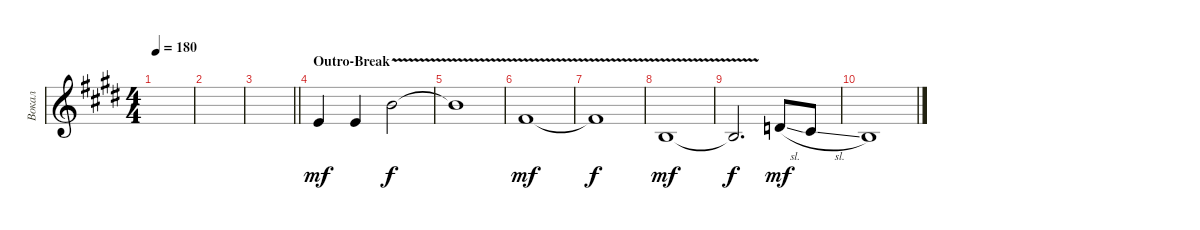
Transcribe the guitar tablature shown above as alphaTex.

\track ("Вокал" "Вокал") {instrument trumpet}
\staff {score}
\tuning (E4 B3 G3 D3 A2 E2) {hide}
\ts (4 4)
\tempo 180
\clef g2
\ks c#minor
|
|
\barLineRight lightlight
|
\section ("" "Outro-Break")
5.2.4{dy mf} 5.2.4 7.1{v}.2{dy f} |
7.1{t}.1 |
7.2{v}.1{dy mf} |
7.2{t}.1{dy f} |
0.2{v}.1{dy mf} |
0.2{t}.2{d dy f} 3.2{sl}.8{dy mf} 2.2{sl}.8 |
0.2.1
